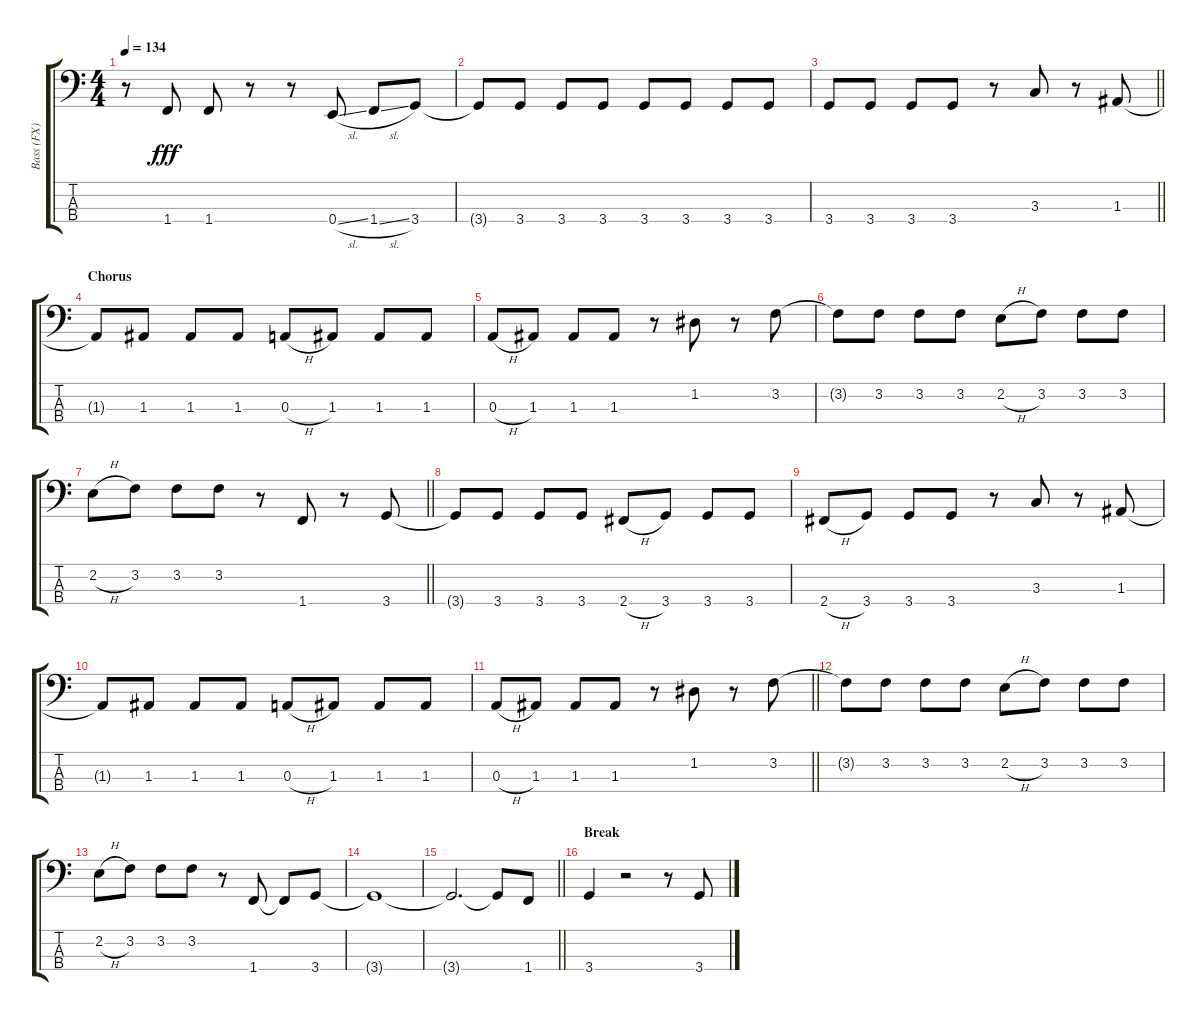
\track ("Bass (FX)" "Bass (FX)") {instrument fretlessbass}
\staff {score tabs}
\tuning (G2 D2 A1 E1) {hide}
\ts (4 4)
\tempo 134
\clef f4
\ks c
r.8{dy fff} 1.4.8 1.4.8 r.8 r.8 0.4{sl}.8 1.4{sl}.8 3.4.8 |
3.4{t}.8 3.4.8 3.4.8 3.4.8 3.4.8 3.4.8 3.4.8 3.4.8 |
\barLineRight lightlight
3.4.8 3.4.8 3.4.8 3.4.8 r.8 3.3.8 r.8 1.3.8 |
\section ("" "Chorus")
1.3{t}.8 1.3.8 1.3.8 1.3.8 0.3{h}.8 1.3.8 1.3.8 1.3.8 |
0.3{h}.8 1.3.8 1.3.8 1.3.8 r.8 1.2.8 r.8 3.2.8 |
3.2{t}.8 3.2.8 3.2.8 3.2.8 2.2{h}.8 3.2.8 3.2.8 3.2.8 |
\barLineRight lightlight
2.2{h}.8 3.2.8 3.2.8 3.2.8 r.8 1.4.8 r.8 3.4.8 |
3.4{t}.8 3.4.8 3.4.8 3.4.8 2.4{h}.8 3.4.8 3.4.8 3.4.8 |
2.4{h}.8 3.4.8 3.4.8 3.4.8 r.8 3.3.8 r.8 1.3.8 |
1.3{t}.8 1.3.8 1.3.8 1.3.8 0.3{h}.8 1.3.8 1.3.8 1.3.8 |
\barLineRight lightlight
0.3{h}.8 1.3.8 1.3.8 1.3.8 r.8 1.2.8 r.8 3.2.8 |
3.2{t}.8 3.2.8 3.2.8 3.2.8 2.2{h}.8 3.2.8 3.2.8 3.2.8 |
2.2{h}.8 3.2.8 3.2.8 3.2.8 r.8 1.4.8 1.4{t}.8 3.4.8 |
3.4{t}.1 |
\barLineRight lightlight
3.4{t}.2{d} 3.4{t}.8 1.4.8 |
\section ("" "Break")
3.4.4 r.2 r.8 3.4.8
